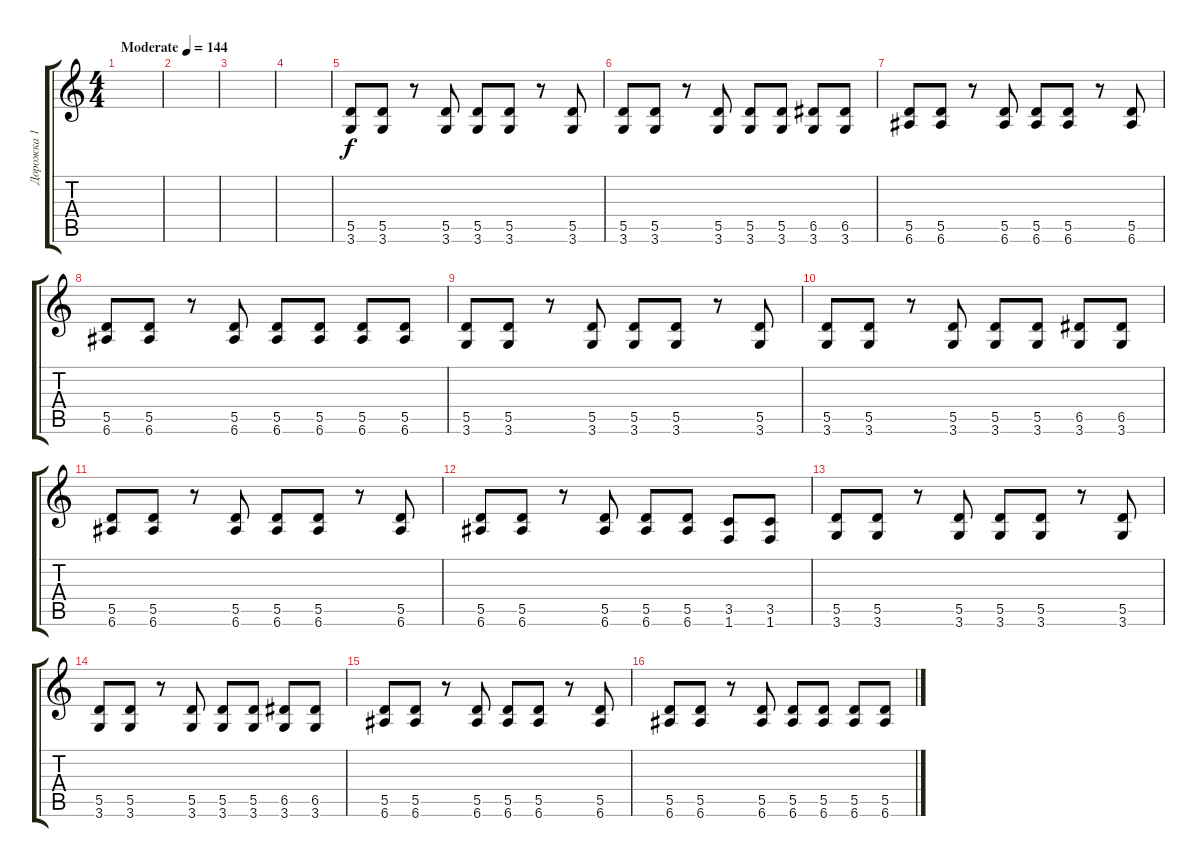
\track ("Дорожка 1" "Дорожка 1") {instrument distortionguitar}
\staff {score tabs}
\tuning (E4 B3 G3 D3 A2 E2) {hide}
\ts (4 4)
\tempo (144 "Moderate")
\clef g2
\ks c
|
|
|
|
(5.5 3.6).8 (5.5 3.6).8 r.8 (5.5 3.6).8 (5.5 3.6).8 (5.5 3.6).8 r.8 (5.5 3.6).8 |
(5.5 3.6).8 (5.5 3.6).8 r.8 (5.5 3.6).8 (5.5 3.6).8 (5.5 3.6).8 (6.5 3.6).8 (6.5 3.6).8 |
(5.5 6.6).8 (5.5 6.6).8 r.8 (5.5 6.6).8 (5.5 6.6).8 (5.5 6.6).8 r.8 (5.5 6.6).8 |
(5.5 6.6).8 (5.5 6.6).8 r.8 (5.5 6.6).8 (5.5 6.6).8 (5.5 6.6).8 (5.5 6.6).8 (5.5 6.6).8 |
(5.5 3.6).8 (5.5 3.6).8 r.8 (5.5 3.6).8 (5.5 3.6).8 (5.5 3.6).8 r.8 (5.5 3.6).8 |
(5.5 3.6).8 (5.5 3.6).8 r.8 (5.5 3.6).8 (5.5 3.6).8 (5.5 3.6).8 (6.5 3.6).8 (6.5 3.6).8 |
(5.5 6.6).8 (5.5 6.6).8 r.8 (5.5 6.6).8 (5.5 6.6).8 (5.5 6.6).8 r.8 (5.5 6.6).8 |
(5.5 6.6).8 (5.5 6.6).8 r.8 (5.5 6.6).8 (5.5 6.6).8 (5.5 6.6).8 (3.5 1.6).8 (3.5 1.6).8 |
(5.5 3.6).8 (5.5 3.6).8 r.8 (5.5 3.6).8 (5.5 3.6).8 (5.5 3.6).8 r.8 (5.5 3.6).8 |
(5.5 3.6).8 (5.5 3.6).8 r.8 (5.5 3.6).8 (5.5 3.6).8 (5.5 3.6).8 (6.5 3.6).8 (6.5 3.6).8 |
(5.5 6.6).8 (5.5 6.6).8 r.8 (5.5 6.6).8 (5.5 6.6).8 (5.5 6.6).8 r.8 (5.5 6.6).8 |
(5.5 6.6).8 (5.5 6.6).8 r.8 (5.5 6.6).8 (5.5 6.6).8 (5.5 6.6).8 (5.5 6.6).8 (5.5 6.6).8
